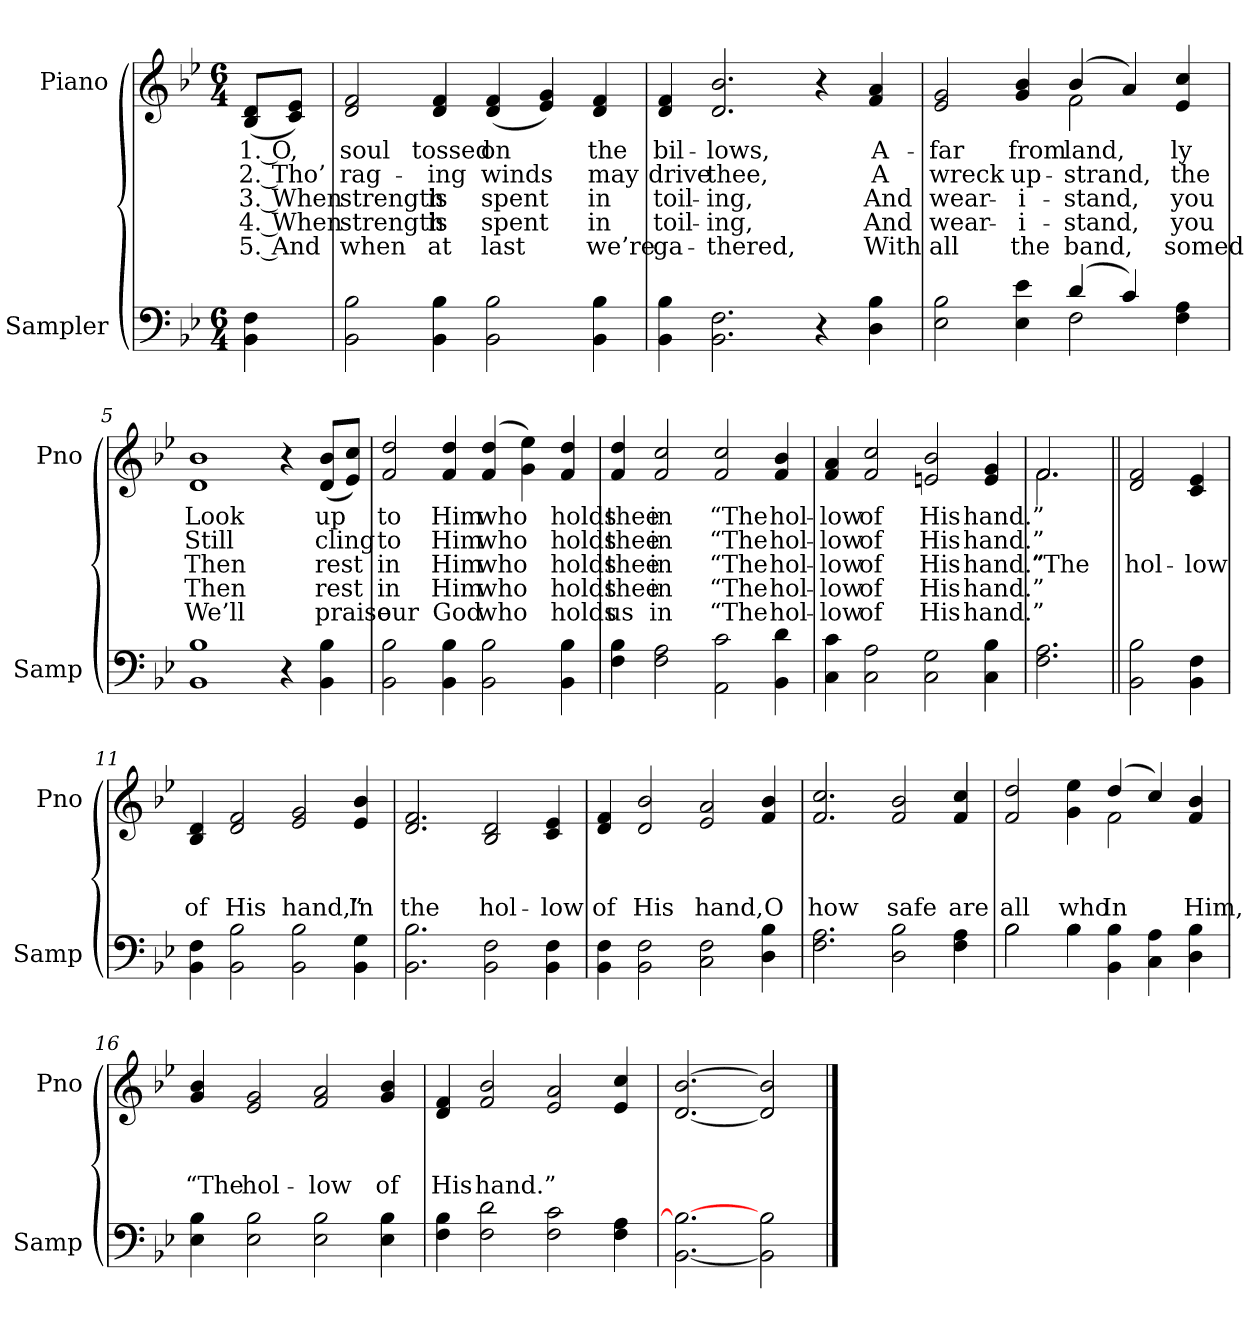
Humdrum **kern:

**kern	**kern	**text	**text	**text	**text	**text
*part2	*part1	*part1	*part1	*part1	*part1	*part1
*staff2	*staff1	*staff1	*staff1	*staff1	*staff1	*staff1
*I"Sampler	*I"Piano	*	*	*	*	*
*I'Samp	*I'Pno	*	*	*	*	*
*clefF4	*clefG2	*	*	*	*	*
*k[b-e-]	*k[b-e-]	*	*	*	*	*
*B-:	*B-:	*	*	*	*	*
*M6/4	*M6/4	*	*	*	*	*
=1	=1	=1	=1	=1	=1	=1
4BB- 4F	(8B-/ 8d/L	1. O,	2. Tho’	3. When	4. When	5. And
.	8c/ 8e-/J)	.	.	.	.	.
=2	=2	=2	=2	=2	=2	=2
2BB- 2B-	2d 2f	soul	rag-	strength	strength	when
4BB- 4B-	4d 4f	tossed	-ing	is	is	at
2BB- 2B-	(4d 4f	on	winds	spent	spent	last
.	4e- 4g)	.	.	.	.	.
4BB- 4B-	4d 4f	the	may	in	in	we’re
=3	=3	=3	=3	=3	=3	=3
4BB- 4B-	4d 4f	bil-	drive	toil-	toil-	ga-
2.BB- 2.F	2.d 2.b-	-lows,	thee,	-ing,	-ing,	-thered,
4r	4r	.	.	.	.	.
4D 4B-	4f 4a	A-	A	And	And	With
=4	=4	=4	=4	=4	=4	=4
*^	*^	*	*	*	*	*
2E- 2B-	2.ryy	2e- 2g	2.ryy	-far	wreck	wear-	wear-	all
4E- 4e-	.	4g 4b-	.	from	up-	-i-	-i-	the
(4d/	2F	(4b-/	2f	land,	strand,	stand,	stand,	band,
4c/)	.	4a/)	.	.	.	.	.	.
4F 4A	4ryy	4e- 4cc	4ryy	-ly	the	you	you	-somed
*v	*v	*	*	*	*	*	*	*
*	*v	*v	*	*	*	*	*
=5	=5	=5	=5	=5	=5	=5
1BB- 1B-	1d 1b-	Look	Still	Then	Then	We’ll
4r	4r	.	.	.	.	.
4BB- 4B-	(8d/ 8b-/L	up	cling	rest	rest	praise
.	8e-/ 8cc/J)	.	.	.	.	.
=6	=6	=6	=6	=6	=6	=6
2BB- 2B-	2f 2dd	to	to	in	in	our
4BB- 4B-	4f 4dd	Him	Him	Him	Him	God
2BB- 2B-	(4f 4dd	who	who	who	who	who
.	4g 4ee-)	.	.	.	.	.
4BB- 4B-	4f 4dd	holds	holds	holds	holds	holds
=7	=7	=7	=7	=7	=7	=7
4F 4B-	4f 4dd	thee	thee	thee	thee	us
2F 2A	2f 2cc	in	in	in	in	in
2AA 2c	2f 2cc	“The	“The	“The	“The	“The
4BB- 4d	4f 4b-	hol-	hol-	hol-	hol-	hol-
=8	=8	=8	=8	=8	=8	=8
4C 4c	4f 4a	-low	-low	-low	-low	-low
2C 2A	2f 2cc	of	of	of	of	of
2C 2G	2en 2b-	His	His	His	His	His
4C 4B-	4e 4g	hand.”	hand.”	hand.”	hand.”	hand.”
=9	=9	=9	=9	=9	=9	=9
*	*^	*	*	*	*	*
2.F 2.A	2.f/	2.f	.	.	“The	.	.
=10||	=10||	=10||	=10||	=10||	=10||	=10||	=10||
!	!LO:TX:t=Refrain	!	!	!	!	!	!
*	*v	*v	*	*	*	*	*
2BB- 2B-	2d 2f	.	.	hol-	.	.
4BB- 4F	4c 4e-	.	.	-low	.	.
=11	=11	=11	=11	=11	=11	=11
4BB- 4F	4B- 4d	.	.	of	.	.
2BB- 2B-	2d 2f	.	.	His	.	.
2BB- 2B-	2e- 2g	.	.	hand,”	.	.
4BB- 4G	4e- 4b-	.	.	In	.	.
=12	=12	=12	=12	=12	=12	=12
2.BB- 2.B-	2.d 2.f	.	.	the	.	.
2BB- 2F	2B- 2d	.	.	hol-	.	.
4BB- 4F	4c 4e-	.	.	-low	.	.
=13	=13	=13	=13	=13	=13	=13
4BB- 4F	4d 4f	.	.	of	.	.
2BB- 2F	2d 2b-	.	.	His	.	.
2C 2F	2e- 2a	.	.	hand,	.	.
4D 4B-	4f 4b-	.	.	O	.	.
=14	=14	=14	=14	=14	=14	=14
2.F 2.A	2.f 2.cc	.	.	how	.	.
2D 2B-	2f 2b-	.	.	safe	.	.
4F 4A	4f 4cc	.	.	are	.	.
=15	=15	=15	=15	=15	=15	=15
*^	*^	*	*	*	*	*
2B-\	2B-	2f 2dd	2.ryy	.	.	all	.	.
4B-\	4B-	4g 4ee-	.	.	.	who	.	.
4BB- 4B-	2.ryy	(4dd/	2f	.	.	In	.	.
4C 4A	.	4cc/)	.	.	.	.	.	.
4D 4B-	.	4f 4b-	4ryy	.	.	Him,	.	.
*v	*v	*	*	*	*	*	*	*
*	*v	*v	*	*	*	*	*
=16	=16	=16	=16	=16	=16	=16
4E- 4B-	4g 4b-	.	.	“The	.	.
2E- 2B-	2e- 2g	.	.	hol-	.	.
2E- 2B-	2f 2a	.	.	-low	.	.
4E- 4B-	4g 4b-	.	.	of	.	.
=17	=17	=17	=17	=17	=17	=17
4F 4B-	4d 4f	.	.	His	.	.
2F 2d	2f 2b-	.	.	hand.”	.	.
2F 2c	2e- 2a	.	.	.	.	.
4F 4A	4e- 4cc	.	.	.	.	.
=18	=18	=18	=18	=18	=18	=18
[2.BB- 2.B-_	[2.d [2.b-	.	.	.	.	.
2BB-] 2B-	2d] 2b-]	.	.	.	.	.
==	==	==	==	==	==	==
*-	*-	*-	*-	*-	*-	*-
